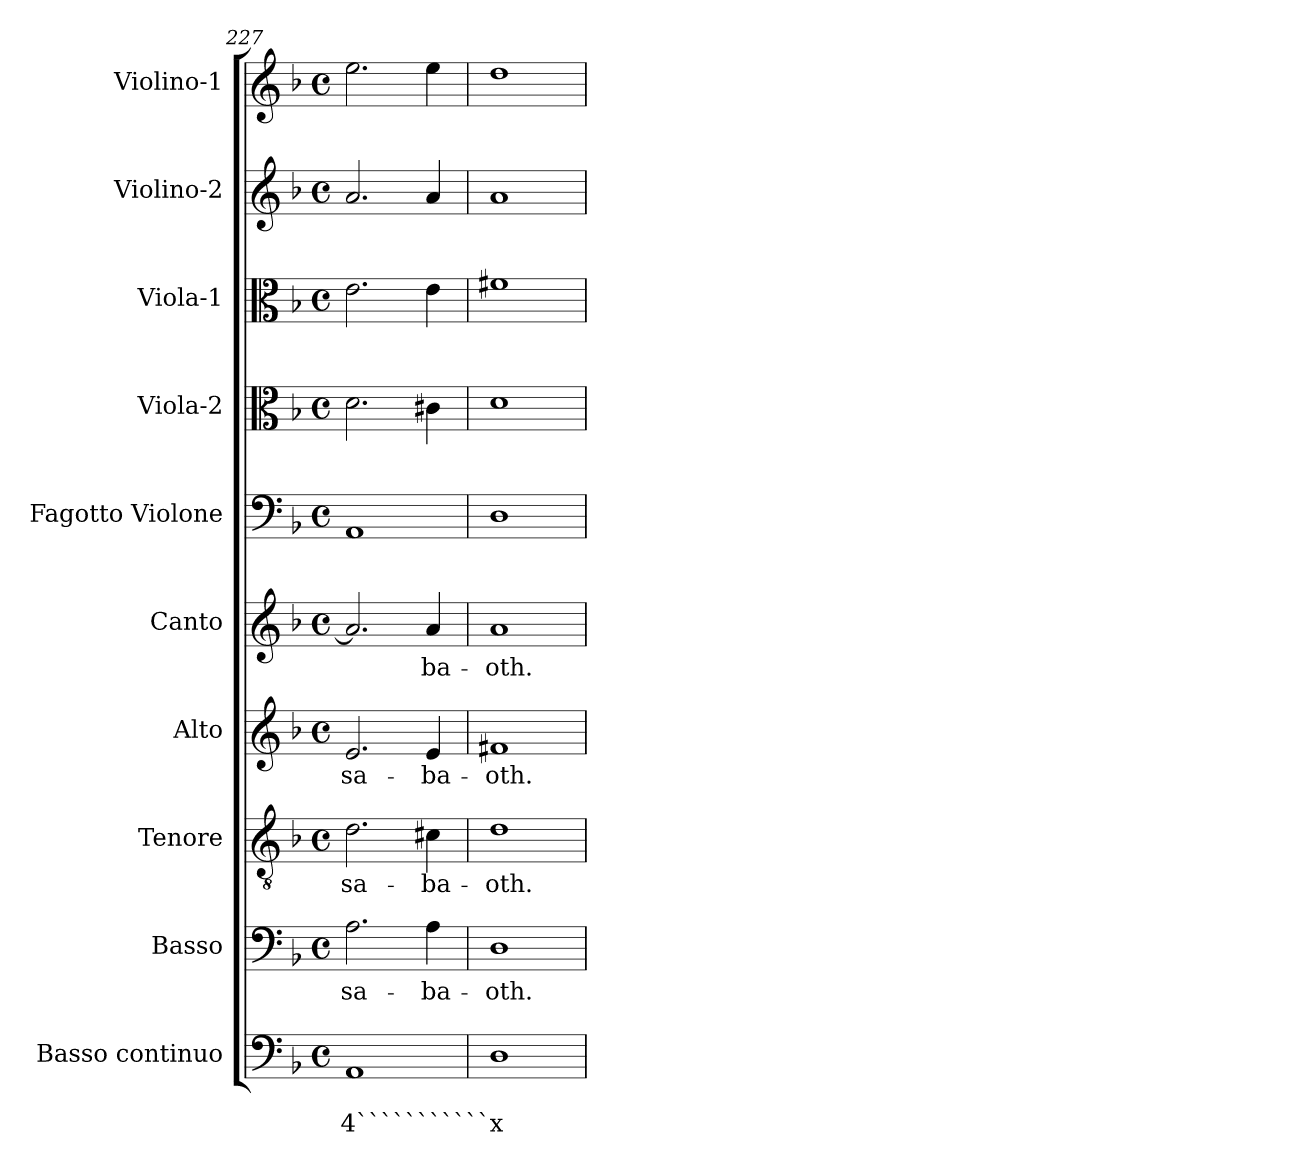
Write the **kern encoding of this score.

**kern	**text	**text	**kern	**text	**kern	**text	**kern	**text	**kern	**text	**kern	**kern	**kern	**kern	**kern
*part10	*part10	*part10	*part9	*part9	*part8	*part8	*part7	*part7	*part6	*part6	*part5	*part4	*part3	*part2	*part1
*staff10	*staff10	*staff10	*staff9	*staff9	*staff8	*staff8	*staff7	*staff7	*staff6	*staff6	*staff5	*staff4	*staff3	*staff2	*staff1
*I"Basso continuo	*	*	*I"Basso	*	*I"Tenore	*	*I"Alto	*	*I"Canto	*	*I"Fagotto Violone	*I"Viola-2	*I"Viola-1	*I"Violino-2	*I"Violino-1
*clefF4	*	*	*clefF4	*	*clefGv2	*	*clefG2	*	*clefG2	*	*clefF4	*clefC3	*clefC3	*clefG2	*clefG2
*k[b-]	*	*	*k[b-]	*	*k[b-]	*	*k[b-]	*	*k[b-]	*	*k[b-]	*k[b-]	*k[b-]	*k[b-]	*k[b-]
*F:	*	*	*F:	*	*F:	*	*F:	*	*F:	*	*F:	*F:	*F:	*F:	*F:
*M4/4	*	*	*M4/4	*	*M4/4	*	*M4/4	*	*M4/4	*	*M4/4	*M4/4	*M4/4	*M4/4	*M4/4
*met(c)	*	*	*met(c)	*	*met(c)	*	*met(c)	*	*met(c)	*	*met(c)	*met(c)	*met(c)	*met(c)	*met(c)
=227	=227	=227	=227	=227	=227	=227	=227	=227	=227	=227	=227	=227	=227	=227	=227
!	!	!LO:LY:b	!	!	!	!	!	!	!	!	!	!	!	!	!
!	!	!	!	!LO:LY:b	!	!	!	!	!	!	!	!	!	!	!
!	!	!	!	!	!	!LO:LY:b	!	!	!	!	!	!	!	!	!
!	!	!	!	!	!	!	!	!LO:LY:b	!	!	!	!	!	!	!
1AA	.	4```````````x	2.A\	sa-	2.d\	sa-	2.e/	sa-	2.a/]	.	1AA	2.d\	2.e\	2.a/	2.ee\
!	!	!	!	!LO:LY:b	!	!	!	!	!	!	!	!	!	!	!
!	!	!	!	!	!	!LO:LY:b	!	!	!	!	!	!	!	!	!
!	!	!	!	!	!	!	!	!LO:LY:b	!	!	!	!	!	!	!
!	!	!	!	!	!	!	!	!	!	!LO:LY:b	!	!	!	!	!
.	.	.	4A\	-ba-	4c#X\	-ba-	4e/	-ba-	4a/	-ba-	.	4c#X\	4e\	4a/	4ee\
=228	=228	=228	=228	=228	=228	=228	=228	=228	=228	=228	=228	=228	=228	=228	=228
!	!	!	!	!LO:LY:b	!	!	!	!	!	!	!	!	!	!	!
!	!	!	!	!	!	!LO:LY:b	!	!	!	!	!	!	!	!	!
!	!	!	!	!	!	!	!	!LO:LY:b	!	!	!	!	!	!	!
!	!	!	!	!	!	!	!	!	!	!LO:LY:b	!	!	!	!	!
1D	.	.	1D	-oth.	1d	-oth.	1f#X	-oth.	1a	-oth.	1D	1d	1f#X	1a	1dd
=	=	=	=	=	=	=	=	=	=	=	=	=	=	=	=
*-	*-	*-	*-	*-	*-	*-	*-	*-	*-	*-	*-	*-	*-	*-	*-
